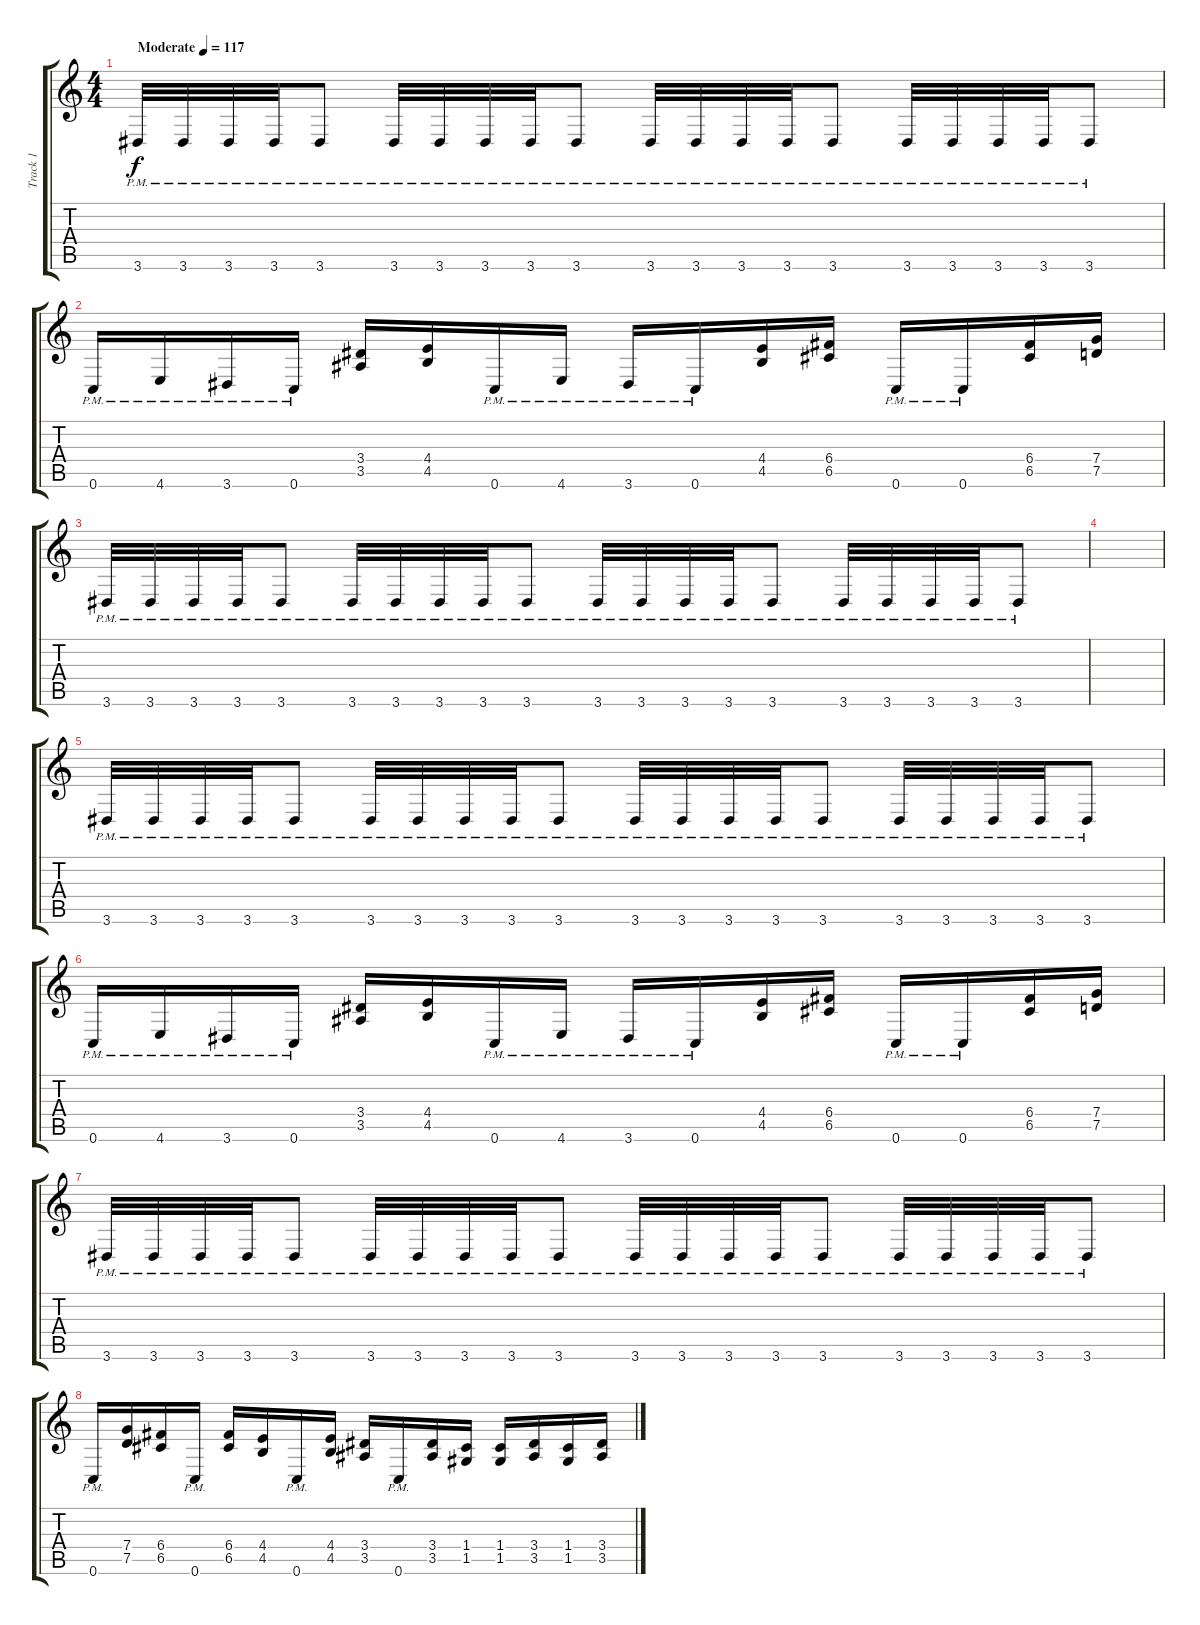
\track ("Track 1" "Track 1") {instrument distortionguitar}
\staff {score tabs}
\tuning (D4 A3 F3 C3 G2 C2) {hide}
\ts (4 4)
\tempo (117 "Moderate")
\clef g2
\ks c
3.6{pm}.32{dy f instrument distortionguitar} 3.6{pm}.32 3.6{pm}.32 3.6{pm}.32 3.6{pm}.8 3.6{pm}.32 3.6{pm}.32 3.6{pm}.32 3.6{pm}.32 3.6{pm}.8 3.6{pm}.32 3.6{pm}.32 3.6{pm}.32 3.6{pm}.32 3.6{pm}.8 3.6{pm}.32 3.6{pm}.32 3.6{pm}.32 3.6{pm}.32 3.6{pm}.8 |
0.6{pm}.16 4.6{pm}.16 3.6{pm}.16 0.6{pm}.16 (3.4 3.5).16 (4.4 4.5).16 0.6{pm}.16 4.6{pm}.16 3.6{pm}.16 0.6{pm}.16 (4.4 4.5).16 (6.4 6.5).16 0.6{pm}.16 0.6{pm}.16 (6.4 6.5).16 (7.4 7.5).16 |
3.6{pm}.32 3.6{pm}.32 3.6{pm}.32 3.6{pm}.32 3.6{pm}.8 3.6{pm}.32 3.6{pm}.32 3.6{pm}.32 3.6{pm}.32 3.6{pm}.8 3.6{pm}.32 3.6{pm}.32 3.6{pm}.32 3.6{pm}.32 3.6{pm}.8 3.6{pm}.32 3.6{pm}.32 3.6{pm}.32 3.6{pm}.32 3.6{pm}.8 |
|
3.6{pm}.32 3.6{pm}.32 3.6{pm}.32 3.6{pm}.32 3.6{pm}.8 3.6{pm}.32 3.6{pm}.32 3.6{pm}.32 3.6{pm}.32 3.6{pm}.8 3.6{pm}.32 3.6{pm}.32 3.6{pm}.32 3.6{pm}.32 3.6{pm}.8 3.6{pm}.32 3.6{pm}.32 3.6{pm}.32 3.6{pm}.32 3.6{pm}.8 |
0.6{pm}.16 4.6{pm}.16 3.6{pm}.16 0.6{pm}.16 (3.4 3.5).16 (4.4 4.5).16 0.6{pm}.16 4.6{pm}.16 3.6{pm}.16 0.6{pm}.16 (4.4 4.5).16 (6.4 6.5).16 0.6{pm}.16 0.6{pm}.16 (6.4 6.5).16 (7.4 7.5).16 |
3.6{pm}.32 3.6{pm}.32 3.6{pm}.32 3.6{pm}.32 3.6{pm}.8 3.6{pm}.32 3.6{pm}.32 3.6{pm}.32 3.6{pm}.32 3.6{pm}.8 3.6{pm}.32 3.6{pm}.32 3.6{pm}.32 3.6{pm}.32 3.6{pm}.8 3.6{pm}.32 3.6{pm}.32 3.6{pm}.32 3.6{pm}.32 3.6{pm}.8 |
0.6{pm}.16 (7.4 7.5).16 (6.4 6.5).16 0.6{pm}.16 (6.4 6.5).16 (4.4 4.5).16 0.6{pm}.16 (4.4 4.5).16 (3.4 3.5).16 0.6{pm}.16 (3.4 3.5).16 (1.4 1.5).16 (1.4 1.5).16 (3.4 3.5).16 (1.4 1.5).16 (3.4 3.5).16
